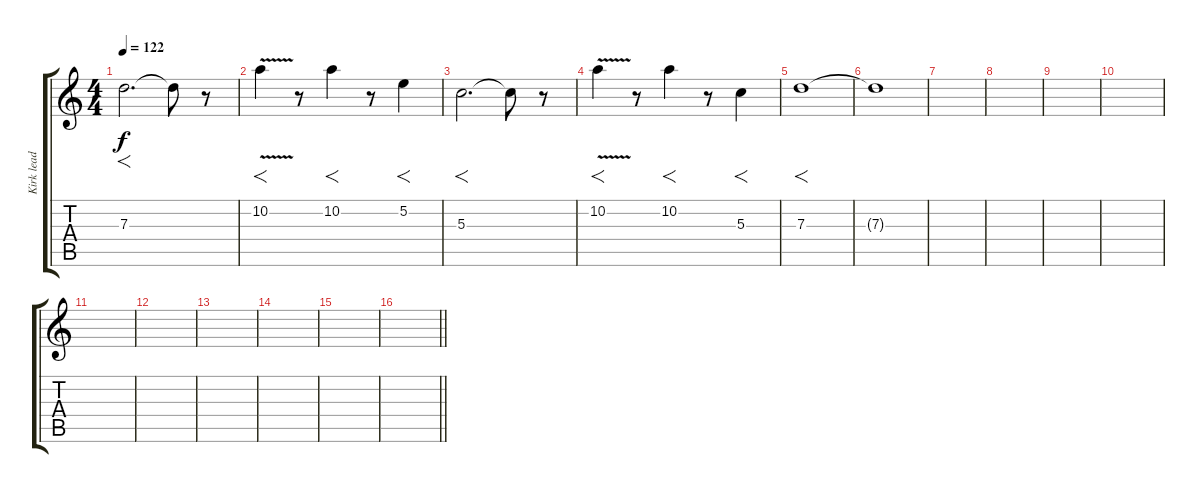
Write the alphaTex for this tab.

\track ("Kirk lead" "Kirk lead") {instrument distortionguitar}
\staff {score tabs}
\tuning (E4 B3 G3 D3 A2 E2) {hide}
\ts (4 4)
\tempo 122
\clef g2
\ks c
7.3.2{f d dy f} 7.3{t}.8 r.8 |
10.2{v}.4{f} r.8 10.2.4{f} r.8 5.2.4{f} |
5.3.2{f d} 5.3{t}.8 r.8 |
10.2{v}.4{f} r.8 10.2.4{f} r.8 5.3.4{f} |
7.3.1{f} |
7.3{t}.1 |
|
|
|
|
|
|
|
|
|
\barLineRight lightlight
